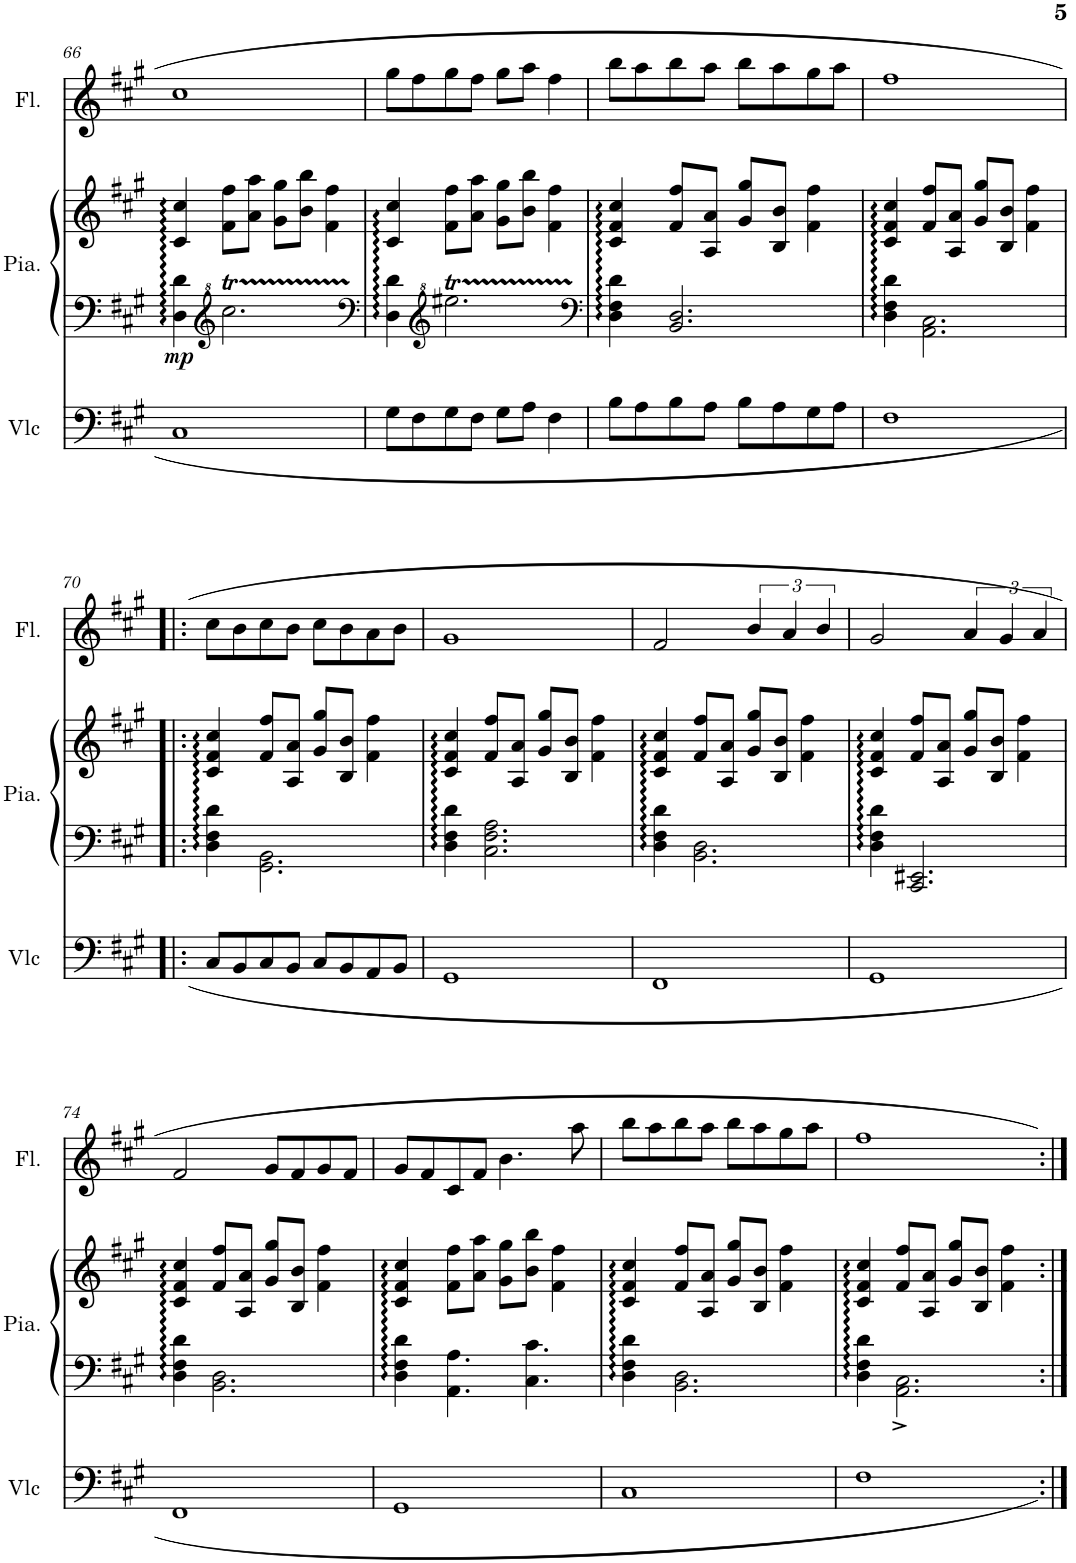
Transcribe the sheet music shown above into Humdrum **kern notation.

**kern	**kern	**kern	**dynam	**kern
*part3	*part2	*part2	*part2	*part1
*staff4	*staff3	*staff2	*staff2/3	*staff1
*I"Violoncelle	*I"Piano	*	*	*I"Flûte
*I'Vlc	*I'Pia.	*	*	*I'Fl.
!!LO:PB:g=z
*clefF4	*clefF4	*clefG2	*	*clefG2
*k[f#c#g#]	*k[f#c#g#]	*k[f#c#g#]	*	*k[f#c#g#]
*M4/4	*M4/4	*M4/4	*	*M4/4
=66	=66	=66	=66	=66
!	!	!	!LO:DY:b=2	!
1C#	4D\ 4d\	4c#/ 4cc#/	mp	1cc#
*	*clefG^2	*	*	*
.	2.ccc#t\	8f#\ 8ff#\L	.	.
.	.	8a\ 8aa\J	.	.
.	.	8g#\ 8gg#\L	.	.
.	.	8b\ 8bb\J	.	.
.	.	4f#\ 4ff#\	.	.
=67	=67	=67	=67	=67
*	*clefF4	*	*	*
8G#\L	4D\ 4d\	4c#/ 4cc#/	.	8gg#\L
8F#\	.	.	.	8ff#\
*	*clefG^2	*	*	*
8G#\	2.eee#Xt\	8f#\ 8ff#\L	.	8gg#\
8F#\J	.	8a\ 8aa\J	.	8ff#\J
8G#\L	.	8g#\ 8gg#\L	.	8gg#\L
8A\J	.	8b\ 8bb\J	.	8aa\J
4F#\	.	4f#\ 4ff#\	.	4ff#\
=68	=68	=68	=68	=68
*	*clefF4	*	*	*
8B\L	4D\ 4F#\ 4d\	4c#/ 4f#/ 4cc#/	.	8bb\L
8A\	.	.	.	8aa\
8B\	2.BB/ 2.D/	8f#/ 8ff#/L	.	8bb\
8A\J	.	8A/ 8a/J	.	8aa\J
8B\L	.	8g#/ 8gg#/L	.	8bb\L
8A\	.	8B/ 8b/J	.	8aa\
8G#\	.	4f#\ 4ff#\	.	8gg#\
8A\J	.	.	.	8aa\J
=69	=69	=69	=69	=69
*	*^	*	*	*
1F#	4D\ 4F#\ 4d\	4ryy	4c#/ 4f#/ 4cc#/	.	1ff#
.	2ryy	2.AA\ 2.C#\	8f#/ 8ff#/L	.	.
.	.	.	8A/ 8a/J	.	.
.	.	.	8g#/ 8gg#/L	.	.
.	.	.	8B/ 8b/J	.	.
.	4ryy	.	4f#\ 4ff#\	.	.
!!LO:LB:g=z
=70!|:	=70!|:	=70!|:	=70!|:	=70!|:	=70!|:
8C#/L	4D\ 4F#\ 4d\	4ryy	4c#/ 4f#/ 4cc#/	.	8cc#\L
8BB/	.	.	.	.	8b\
8C#/	2ryy	2.GG#\ 2.BB\	8f#/ 8ff#/L	.	8cc#\
8BB/J	.	.	8A/ 8a/J	.	8b\J
8C#/L	.	.	8g#/ 8gg#/L	.	8cc#\L
8BB/	.	.	8B/ 8b/J	.	8b\
8AA/	4ryy	.	4f#\ 4ff#\	.	8a\
8BB/J	.	.	.	.	8b\J
=71	=71	=71	=71	=71	=71
1GG#	4D\ 4F#\ 4d\	4ryy	4c#/ 4f#/ 4cc#/	.	1g#
.	2ryy	2.C#\ 2.F#\ 2.A\	8f#/ 8ff#/L	.	.
.	.	.	8A/ 8a/J	.	.
.	.	.	8g#/ 8gg#/L	.	.
.	.	.	8B/ 8b/J	.	.
.	4ryy	.	4f#\ 4ff#\	.	.
=72	=72	=72	=72	=72	=72
1FF#	4D\ 4F#\ 4d\	4ryy	4c#/ 4f#/ 4cc#/	.	2f#/
.	2ryy	2.BB\ 2.D\	8f#/ 8ff#/L	.	.
.	.	.	8A/ 8a/J	.	.
.	.	.	8g#/ 8gg#/L	.	6b/
.	.	.	8B/ 8b/J	.	.
.	.	.	.	.	6a/
.	4ryy	.	4f#\ 4ff#\	.	.
.	.	.	.	.	6b/
*	*v	*v	*	*	*
=73	=73	=73	=73	=73
1GG#	4D\ 4F#\ 4d\	4c#/ 4f#/ 4cc#/	.	2g#/
.	2.CC#/ 2.EE#X/	8f#/ 8ff#/L	.	.
.	.	8A/ 8a/J	.	.
.	.	8g#/ 8gg#/L	.	6a/
.	.	8B/ 8b/J	.	.
.	.	.	.	6g#/
.	.	4f#\ 4ff#\	.	.
.	.	.	.	6a/
!!LO:LB:g=z
=74	=74	=74	=74	=74
*	*^	*	*	*
1FF#	4D\ 4F#\ 4d\	4ryy	4c#/ 4f#/ 4cc#/	.	2f#/
.	2ryy	2.BB\ 2.D\	8f#/ 8ff#/L	.	.
.	.	.	8A/ 8a/J	.	.
.	.	.	8g#/ 8gg#/L	.	8g#/L
.	.	.	8B/ 8b/J	.	8f#/
.	4ryy	.	4f#\ 4ff#\	.	8g#/
.	.	.	.	.	8f#/J
=75	=75	=75	=75	=75	=75
1GG#	4D\ 4F#\ 4d\	4ryy	4c#/ 4f#/ 4cc#/	.	8g#/L
.	.	.	.	.	8f#/
.	2ryy	4.AA\ 4.A\	8f#\ 8ff#\L	.	8c#/
.	.	.	8a\ 8aa\J	.	8f#/J
.	.	.	8g#\ 8gg#\L	.	4.b\
.	.	4.C#\ 4.c#\	8b\ 8bb\J	.	.
.	4ryy	.	4f#\ 4ff#\	.	.
.	.	.	.	.	8aa\
=76	=76	=76	=76	=76	=76
1C#	4D\ 4F#\ 4d\	4ryy	4c#/ 4f#/ 4cc#/	.	8bb\L
.	.	.	.	.	8aa\
.	2ryy	2.BB\ 2.D\	8f#/ 8ff#/L	.	8bb\
.	.	.	8A/ 8a/J	.	8aa\J
.	.	.	8g#/ 8gg#/L	.	8bb\L
.	.	.	8B/ 8b/J	.	8aa\
.	4ryy	.	4f#\ 4ff#\	.	8gg#\
.	.	.	.	.	8aa\J
=77	=77	=77	=77	=77	=77
1F#	4D\ 4F#\ 4d\	4ryy	4c#/ 4f#/ 4cc#/	.	1ff#
.	2ryy	2.AA\^ 2.C#\^	8f#/ 8ff#/L	.	.
.	.	.	8A/ 8a/J	.	.
.	.	.	8g#/ 8gg#/L	.	.
.	.	.	8B/ 8b/J	.	.
.	4ryy	.	4f#\ 4ff#\	.	.
*	*v	*v	*	*	*
=:|!	=:|!	=:|!	=:|!	=:|!
*-	*-	*-	*-	*-
